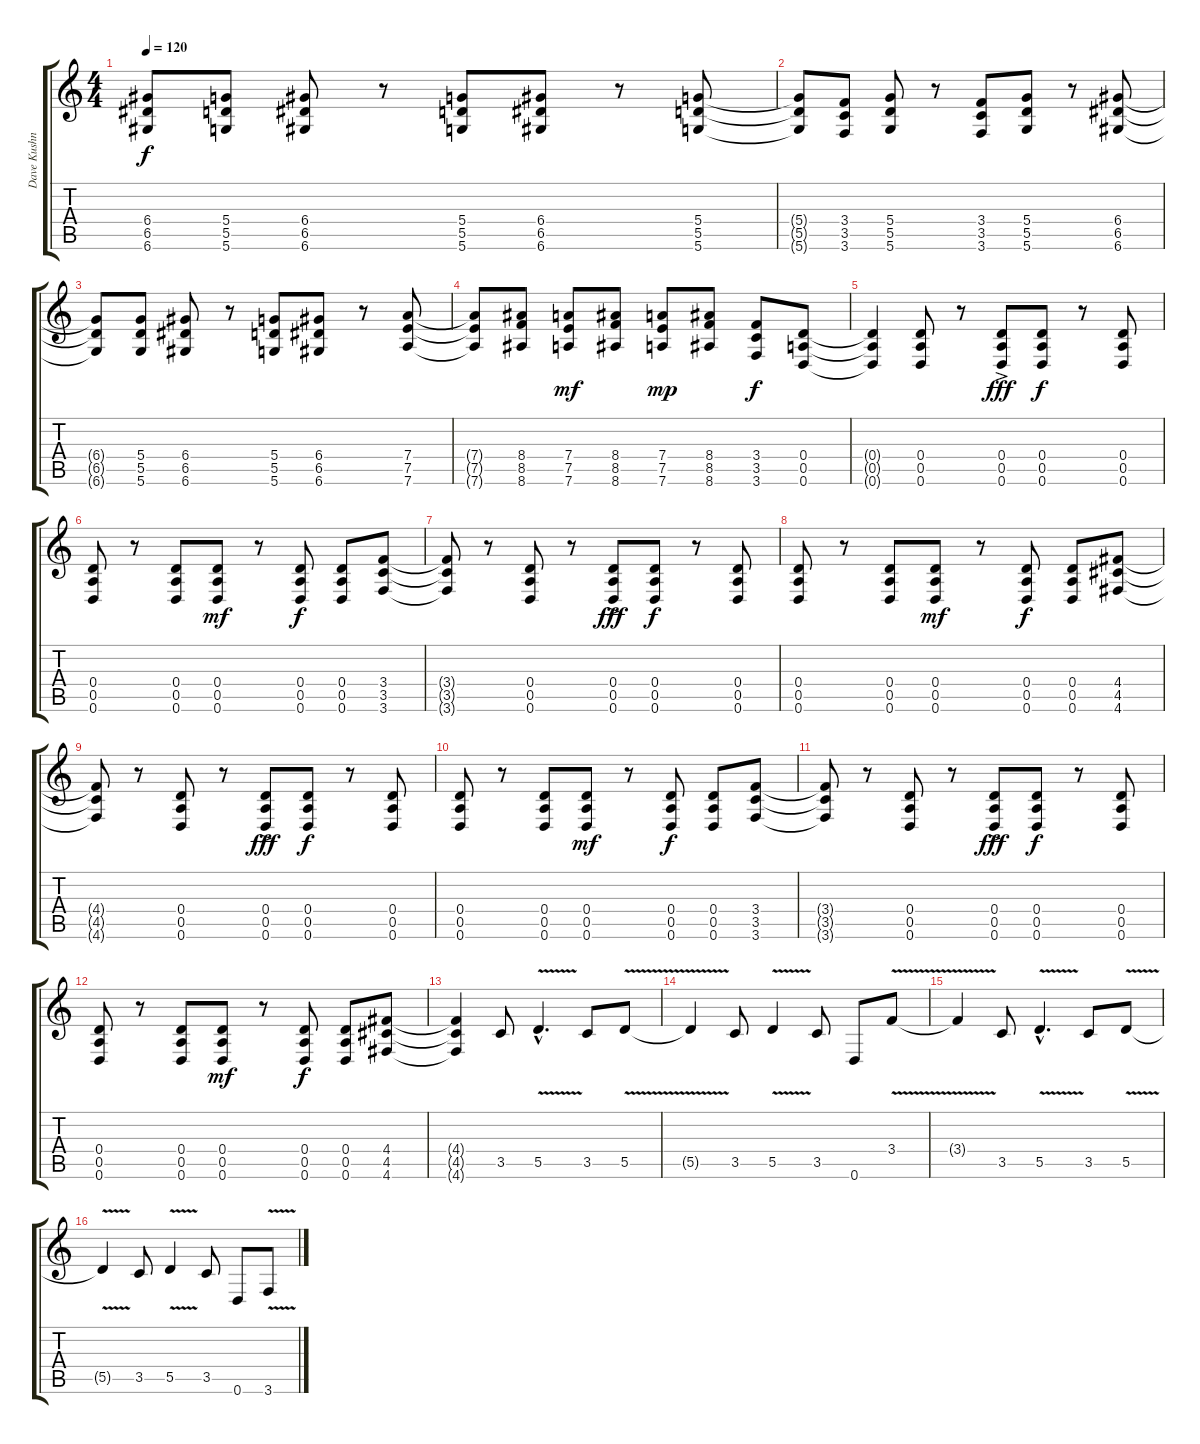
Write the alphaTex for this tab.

\track ("Dave Kushner" "Dave Kushn") {instrument distortionguitar}
\staff {score tabs}
\tuning (E4 B3 G3 D3 A2 D2) {hide}
\ts (4 4)
\tempo 120
\clef g2
\ks c
(6.4{t} 6.5{t} 6.6{t}).8{dy f} (5.4 5.5 5.6).8 (6.4 6.5 6.6).8 r.8 (5.4 5.5 5.6).8 (6.4 6.5 6.6).8 r.8 (5.4 5.5 5.6).8 |
(5.4{t} 5.5{t} 5.6{t}).8 (3.4 3.5 3.6).8 (5.4 5.5 5.6).8 r.8 (3.4 3.5 3.6).8 (5.4 5.5 5.6).8 r.8 (6.4 6.5 6.6).8 |
(6.4{t} 6.5{t} 6.6{t}).8 (5.4 5.5 5.6).8 (6.4 6.5 6.6).8 r.8 (5.4 5.5 5.6).8 (6.4 6.5 6.6).8 r.8 (7.4 7.5 7.6).8 |
(7.4{t} 7.5{t} 7.6{t}).8 (8.4 8.5 8.6).8 (7.4 7.5 7.6).8{dy mf} (8.4 8.5 8.6).8 (7.4 7.5 7.6).8{dy mp} (8.4 8.5 8.6).8 (3.4 3.5 3.6).8{dy f} (0.4 0.5 0.6).8 |
(0.4{t} 0.5{t} 0.6{t}).4 (0.4 0.5 0.6).8 r.8 (0.4 0.5 0.6{ac}).8{dy fff} (0.4 0.5 0.6).8{dy f} r.8 (0.4 0.5 0.6).8 |
(0.4 0.5 0.6).8 r.8 (0.4 0.5 0.6).8 (0.4 0.5 0.6).8{dy mf} r.8 (0.4 0.5 0.6).8{dy f} (0.4 0.5 0.6).8 (3.4 3.5 3.6).8 |
(3.4{t} 3.5{t} 3.6{t}).8 r.8 (0.4 0.5 0.6).8 r.8 (0.4 0.5 0.6{ac}).8{dy fff} (0.4 0.5 0.6).8{dy f} r.8 (0.4 0.5 0.6).8 |
(0.4 0.5 0.6).8 r.8 (0.4 0.5 0.6).8 (0.4 0.5 0.6).8{dy mf} r.8 (0.4 0.5 0.6).8{dy f} (0.4 0.5 0.6).8 (4.4 4.5 4.6).8 |
(4.4{t} 4.5{t} 4.6{t}).8 r.8 (0.4 0.5 0.6).8 r.8 (0.4 0.5 0.6{ac}).8{dy fff} (0.4 0.5 0.6).8{dy f} r.8 (0.4 0.5 0.6).8 |
(0.4 0.5 0.6).8 r.8 (0.4 0.5 0.6).8 (0.4 0.5 0.6).8{dy mf} r.8 (0.4 0.5 0.6).8{dy f} (0.4 0.5 0.6).8 (3.4 3.5 3.6).8 |
(3.4{t} 3.5{t} 3.6{t}).8 r.8 (0.4 0.5 0.6).8 r.8 (0.4 0.5 0.6{ac}).8{dy fff} (0.4 0.5 0.6).8{dy f} r.8 (0.4 0.5 0.6).8 |
(0.4 0.5 0.6).8 r.8 (0.4 0.5 0.6).8 (0.4 0.5 0.6).8{dy mf} r.8 (0.4 0.5 0.6).8{dy f} (0.4 0.5 0.6).8 (4.4 4.5 4.6).8 |
(4.4{t} 4.5{t} 4.6{t}).4 3.5.8 5.5{v hac}.4{d} 3.5.8 5.5{v}.8 |
5.5{t}.4 3.5.8 5.5{v}.4 3.5.8 0.6.8 3.4{v}.8 |
3.4{t}.4 3.5.8 5.5{v hac}.4{d} 3.5.8 5.5{v}.8 |
5.5{t}.4 3.5.8 5.5{v}.4 3.5.8 0.6.8 3.6{v}.8
